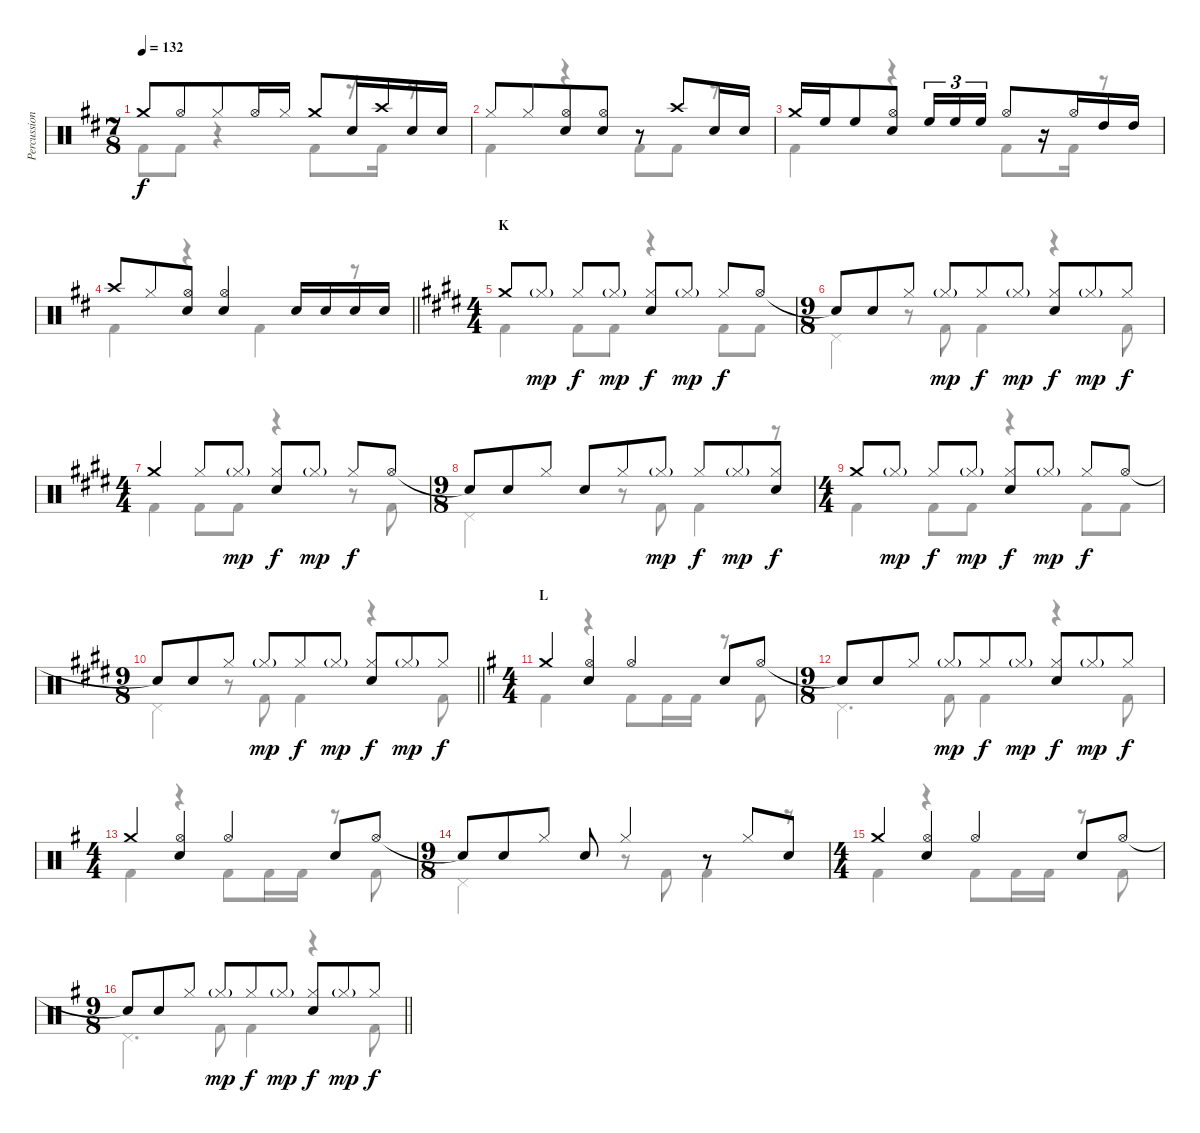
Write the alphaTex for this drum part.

\track ("Percussion" "Percussion") {instrument percussion}
\staff {score}
\articulation defaults
\voice
\ts (7 8)
\tempo 132
\clef neutral
\ks bminor "Crash medium (hit)".8{dy f} "Hi-Hat (open)".8 "Hi-Hat (closed)".8 "Hi-Hat (open)".16 "Hi-Hat (closed)".16 "Crash medium (hit)".8 "Electric Snare (hit)".16 "Crash high (hit)".16 "Electric Snare (hit)".16 "Electric Snare (hit)".16
|
"Hi-Hat (closed)".8 "Hi-Hat (closed)".8 ("Hi-Hat (open)" "Electric Snare (hit)").8 ("Hi-Hat (open)" "Electric Snare (hit)").8 r.8 "Crash high (hit)".8 "Electric Snare (hit)".16 "Electric Snare (hit)".16 |
"Crash medium (hit)".16 "High Floor Tom (hit)".16 "High Floor Tom (hit)".8 ("Hi-Hat (open)" "Electric Snare (hit)").8 "High Floor Tom (hit)".16{tu (3 2)} "High Floor Tom (hit)".16{tu (3 2)} "High Floor Tom (hit)".16{tu (3 2)} "Hi-Hat (open)".8 r.16 "Hi-Hat (open)".16 "High Tom (hit)".16 "High Tom (hit)".16 |
\barLineRight lightlight "Crash high (hit)".8 "Hi-Hat (closed)".8
("Hi-Hat (open)" "Electric Snare (hit)").8 ("Hi-Hat (open)" "Electric Snare (hit)").4 "Electric Snare (hit)".16 "Electric Snare (hit)".16 "Electric Snare (hit)".16 "Electric Snare (hit)".16 |
\ts (4 4)
\section ("" "K")
\ks c#minor "Crash medium (hit)".8 "Hi-Hat (closed)"{g}.8{dy mp} "Hi-Hat (closed)".8{dy f} "Hi-Hat (closed)"{g}.8{dy mp}
("Hi-Hat (closed)" "Electric Snare (hit)").8{dy f} "Hi-Hat (closed)"{g}.8{dy mp} "Hi-Hat (closed)".8{dy f} "Hi-Hat (open)".8 |
\ts (9 8)
"Snare (hit)"{t}.8 "Electric Snare (hit)".8 "Hi-Hat (closed)".8 "Hi-Hat (closed)"{g}.8{dy mp} "Hi-Hat (closed)".8{dy f} "Hi-Hat (closed)"{g}.8{dy mp} ("Hi-Hat (closed)" "Electric Snare (hit)").8{dy f} "Hi-Hat (closed)"{g}.8{dy mp} "Hi-Hat (closed)".8{dy f} |
\ts (4 4)
"Crash medium (hit)".4 "Hi-Hat (closed)".8 "Hi-Hat (closed)"{g}.8{dy mp} ("Hi-Hat (closed)" "Electric Snare (hit)").8{dy f} "Hi-Hat (closed)"{g}.8{dy mp} "Hi-Hat (closed)".8{dy f} "Hi-Hat (open)".8 |
\ts (9 8)
"Snare (hit)"{t}.8 "Electric Snare (hit)".8 "Hi-Hat (closed)".8 "Electric Snare (hit)".8 "Hi-Hat (closed)".8 "Hi-Hat (closed)"{g}.8{dy mp} "Hi-Hat (closed)".8{dy f} "Hi-Hat (closed)"{g}.8{dy mp} ("Hi-Hat (closed)" "Electric Snare (hit)").8{dy f} |
\ts (4 4)
"Crash medium (hit)".8 "Hi-Hat (closed)"{g}.8{dy mp} "Hi-Hat (closed)".8{dy f} "Hi-Hat (closed)"{g}.8{dy mp} ("Hi-Hat (closed)" "Electric Snare (hit)").8{dy f} "Hi-Hat (closed)"{g}.8{dy mp} "Hi-Hat (closed)".8{dy f} "Hi-Hat (open)".8 |
\ts (9 8)
\barLineRight lightlight "Snare (hit)"{t}.8 "Electric Snare (hit)".8 "Hi-Hat (closed)".8 "Hi-Hat (closed)"{g}.8{dy mp} "Hi-Hat (closed)".8{dy f} "Hi-Hat (closed)"{g}.8{dy mp}
("Hi-Hat (closed)" "Electric Snare (hit)").8{dy f} "Hi-Hat (closed)"{g}.8{dy mp} "Hi-Hat (closed)".8{dy f} |
\ts (4 4)
\section ("" "L")
\ks eminor "Crash medium (hit)".4
("Hi-Hat (open)" "Electric Snare (hit)").4 "Hi-Hat (open)".4 "Electric Snare (hit)".8 "Hi-Hat (open)".8 |
\ts (9 8)
"Snare (hit)"{t}.8 "Electric Snare (hit)".8 "Hi-Hat (closed)".8 "Hi-Hat (closed)"{g}.8{dy mp} "Hi-Hat (closed)".8{dy f} "Hi-Hat (closed)"{g}.8{dy mp} ("Hi-Hat (closed)" "Electric Snare (hit)").8{dy f} "Hi-Hat (closed)"{g}.8{dy mp} "Hi-Hat (closed)".8{dy f} |
\ts (4 4)
"Crash medium (hit)".4 ("Hi-Hat (open)" "Electric Snare (hit)").4 "Hi-Hat (open)".4 "Electric Snare (hit)".8 "Hi-Hat (open)".8 |
\ts (9 8)
"Snare (hit)"{t}.8 "Electric Snare (hit)".8 "Hi-Hat (closed)".8 "Electric Snare (hit)".8 "Hi-Hat (closed)".4 r.8 "Hi-Hat (closed)".8 "Electric Snare (hit)".8 |
\ts (4 4)
"Crash medium (hit)".4 ("Hi-Hat (open)" "Electric Snare (hit)").4 "Hi-Hat (open)".4 "Electric Snare (hit)".8 "Hi-Hat (open)".8 |
\ts (9 8)
\barLineRight lightlight "Snare (hit)"{t}.8 "Electric Snare (hit)".8 "Hi-Hat (closed)".8 "Hi-Hat (closed)"{g}.8{dy mp} "Hi-Hat (closed)".8{dy f} "Hi-Hat (closed)"{g}.8{dy mp}
("Hi-Hat (closed)" "Electric Snare (hit)").8{dy f} "Hi-Hat (closed)"{g}.8{dy mp} "Hi-Hat (closed)".8{dy f}
\voice
\clef neutral
\ottava regular
\simile none
\ks bminor "Kick (hit) 2".8{dy f} "Kick (hit) 2".8
r.4 "Kick (hit) 2".8 r.16 "Kick (hit) 2".16 r.8 |
"Kick (hit) 2".4 r.4 "Kick (hit) 2".8 "Kick (hit) 2".8 r.8 |
"Kick (hit) 2".4 r.4 "Kick (hit) 2".8 r.16 "Kick (hit) 2".16 r.8 |
\barLineRight lightlight "Kick (hit) 2".4
r.4 "Kick (hit) 2".4 r.8 |
\ks c#minor "Kick (hit) 2".4 "Kick (hit) 2".8 "Kick (hit) 2".8
r.4 "Kick (hit) 2".8 "Kick (hit) 2".8 |
"Pedal Hi-Hat (hit)".4 r.8 "Kick (hit) 2".8 "Kick (hit) 2".4 r.4 "Kick (hit) 2".8 |
"Kick (hit) 2".4 "Kick (hit) 2".8 "Kick (hit) 2".8 r.4 r.8 "Kick (hit) 2".8 |
"Pedal Hi-Hat (hit)".2 r.8 "Kick (hit) 2".8 "Kick (hit) 2".4 r.8 |
"Kick (hit) 2".4 "Kick (hit) 2".8 "Kick (hit) 2".8 r.4 "Kick (hit) 2".8 "Kick (hit) 2".8 |
\barLineRight lightlight "Pedal Hi-Hat (hit)".4
r.8 "Kick (hit) 2".8 "Kick (hit) 2".4 r.4 "Kick (hit) 2".8 |
\ks eminor "Kick (hit) 2".4
r.4 "Kick (hit) 2".8 "Kick (hit) 2".16 "Kick (hit) 2".16 r.8 "Kick (hit) 2".8 |
"Pedal Hi-Hat (hit)".4{d} "Kick (hit) 2".8 "Kick (hit) 2".4 r.4 "Kick (hit) 2".8 |
"Kick (hit) 2".4 r.4 "Kick (hit) 2".8 "Kick (hit) 2".16 "Kick (hit) 2".16 r.8 "Kick (hit) 2".8 |
"Pedal Hi-Hat (hit)".2 r.8 "Kick (hit) 2".8 "Kick (hit) 2".4 r.8 |
"Kick (hit) 2".4 r.4 "Kick (hit) 2".8 "Kick (hit) 2".16 "Kick (hit) 2".16 r.8 "Kick (hit) 2".8 |
\barLineRight lightlight "Pedal Hi-Hat (hit)".4{d} "Kick (hit) 2".8 "Kick (hit) 2".4
r.4 "Kick (hit) 2".8
